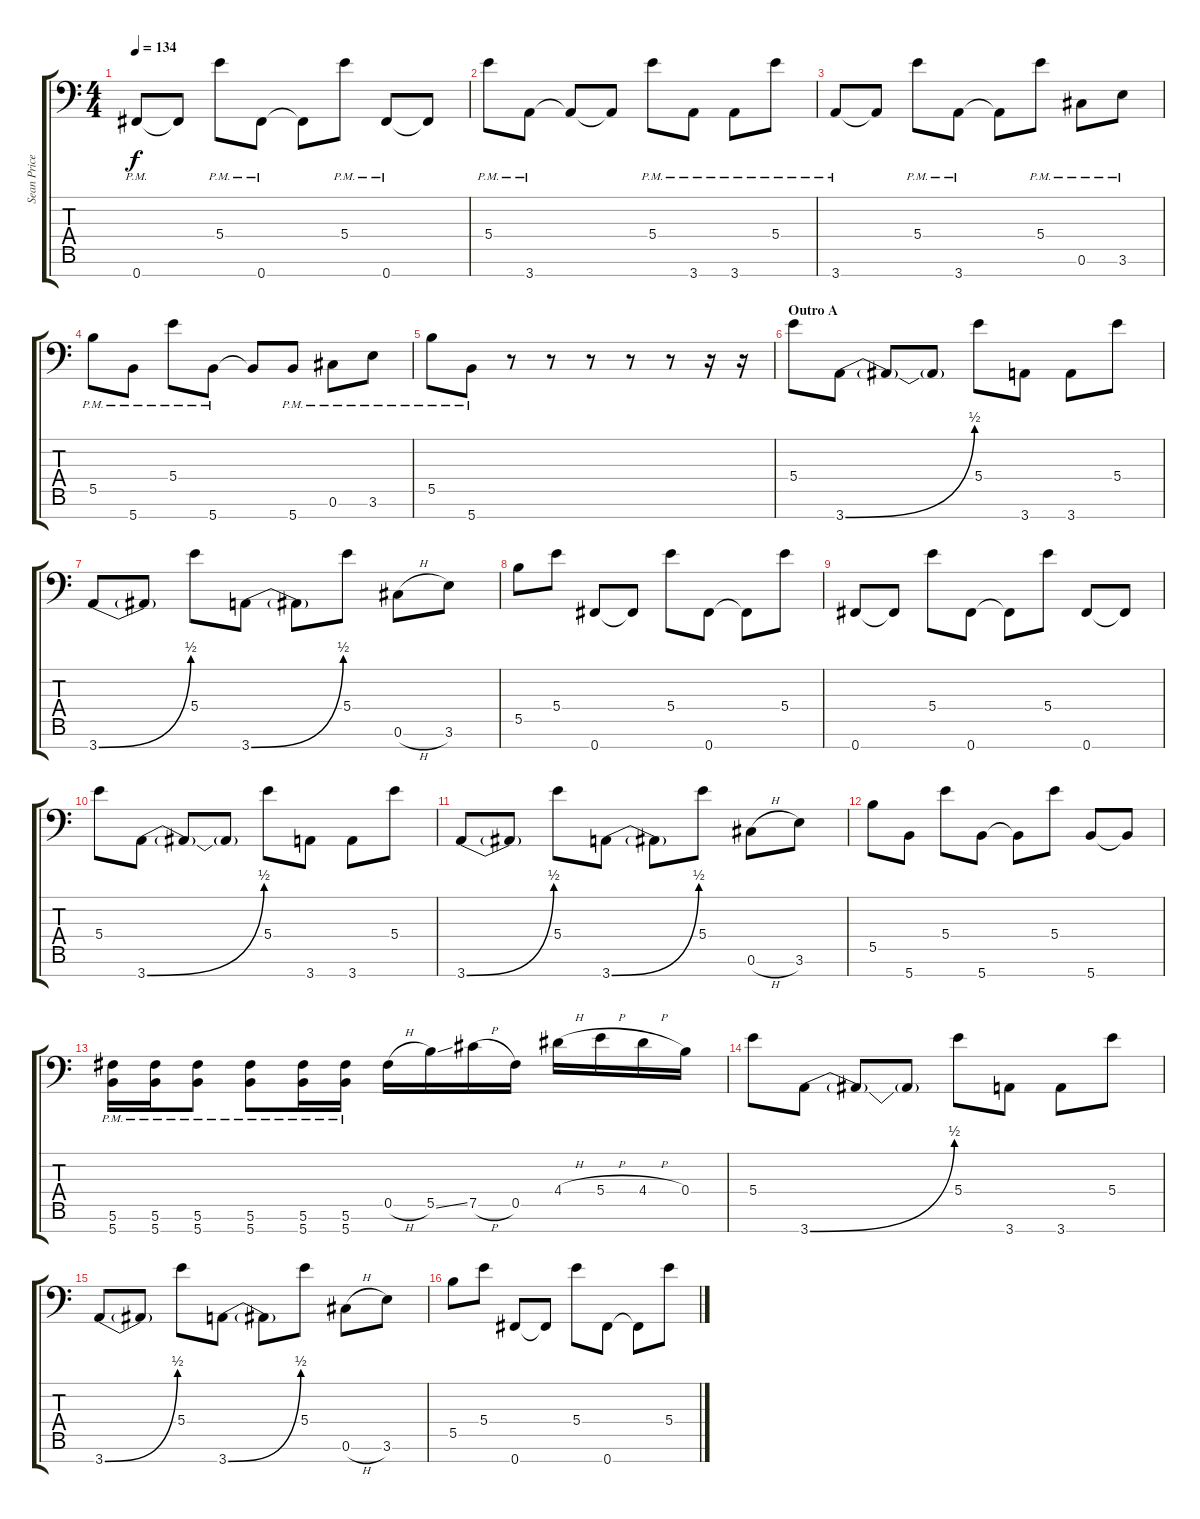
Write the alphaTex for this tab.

\track ("Sean Price" "Sean Price") {instrument distortionguitar}
\staff {score tabs}
\tuning (Db4 Ab3 E3 B2 Gb2 Db2 Gb1) {hide}
\ts (4 4)
\tempo 134
\clef f4
\ks c
0.7{pm}.8{dy f} 0.7{t}.8 5.4{pm}.8 0.7{pm}.8 0.7{t}.8 5.4{pm}.8 0.7{pm}.8 0.7{t}.8 |
5.4{pm}.8 3.7{pm}.8 3.7{t}.8 3.7{t}.8 5.4{pm}.8 3.7{pm}.8 3.7{pm}.8 5.4{pm}.8 |
3.7{pm}.8 3.7{t}.8 5.4{pm}.8 3.7{pm}.8 3.7{t}.8 5.4{pm}.8 0.6{pm}.8 3.6{pm}.8 |
5.5{pm}.8 5.7{pm}.8 5.4{pm}.8 5.7{pm}.8 5.7{t}.8 5.7{pm}.8 0.6{pm}.8 3.6{pm}.8 |
5.5{pm}.8 5.7{pm}.8 r.8 r.8 r.8 r.8 r.8 r.16 r.16 |
\section ("" "Outro A")
5.4.8 3.7{be (bend 0 0 60 2)}.8 3.7{t}.8 3.7{t}.8 5.4.8 3.7.8 3.7.8 5.4.8 |
3.7{be (bend 0 0 60 2)}.8 3.7{t}.8 5.4.8 3.7{be (bend 0 0 60 2)}.8 3.7{t}.8 5.4.8 0.6{h}.8 3.6.8 |
5.5.8 5.4.8 0.7.8 0.7{t}.8 5.4.8 0.7.8 0.7{t}.8 5.4.8 |
0.7.8 0.7{t}.8 5.4.8 0.7.8 0.7{t}.8 5.4.8 0.7.8 0.7{t}.8 |
5.4.8 3.7{be (bend 0 0 60 2)}.8 3.7{t}.8 3.7{t}.8 5.4.8 3.7.8 3.7.8 5.4.8 |
3.7{be (bend 0 0 60 2)}.8 3.7{t}.8 5.4.8 3.7{be (bend 0 0 60 2)}.8 3.7{t}.8 5.4.8 0.6{h}.8 3.6.8 |
5.5.8 5.7.8 5.4.8 5.7.8 5.7{t}.8 5.4.8 5.7.8 5.7{t}.8 |
(5.6{pm} 5.7{pm}).16 (5.6{pm} 5.7{pm}).16 (5.6{pm} 5.7{pm}).8 (5.6{pm} 5.7{pm}).8 (5.6{pm} 5.7{pm}).16 (5.6{pm} 5.7{pm}).16 0.5{h}.16 5.5{ss}.16 7.5{h}.16 0.5.16 4.4{h}.16 5.4{h}.16 4.4{h}.16 0.4.16 |
5.4.8 3.7{be (bend 0 0 60 2)}.8 3.7{t}.8 3.7{t}.8 5.4.8 3.7.8 3.7.8 5.4.8 |
3.7{be (bend 0 0 60 2)}.8 3.7{t}.8 5.4.8 3.7{be (bend 0 0 60 2)}.8 3.7{t}.8 5.4.8 0.6{h}.8 3.6.8 |
5.5.8 5.4.8 0.7.8 0.7{t}.8 5.4.8 0.7.8 0.7{t}.8 5.4.8
